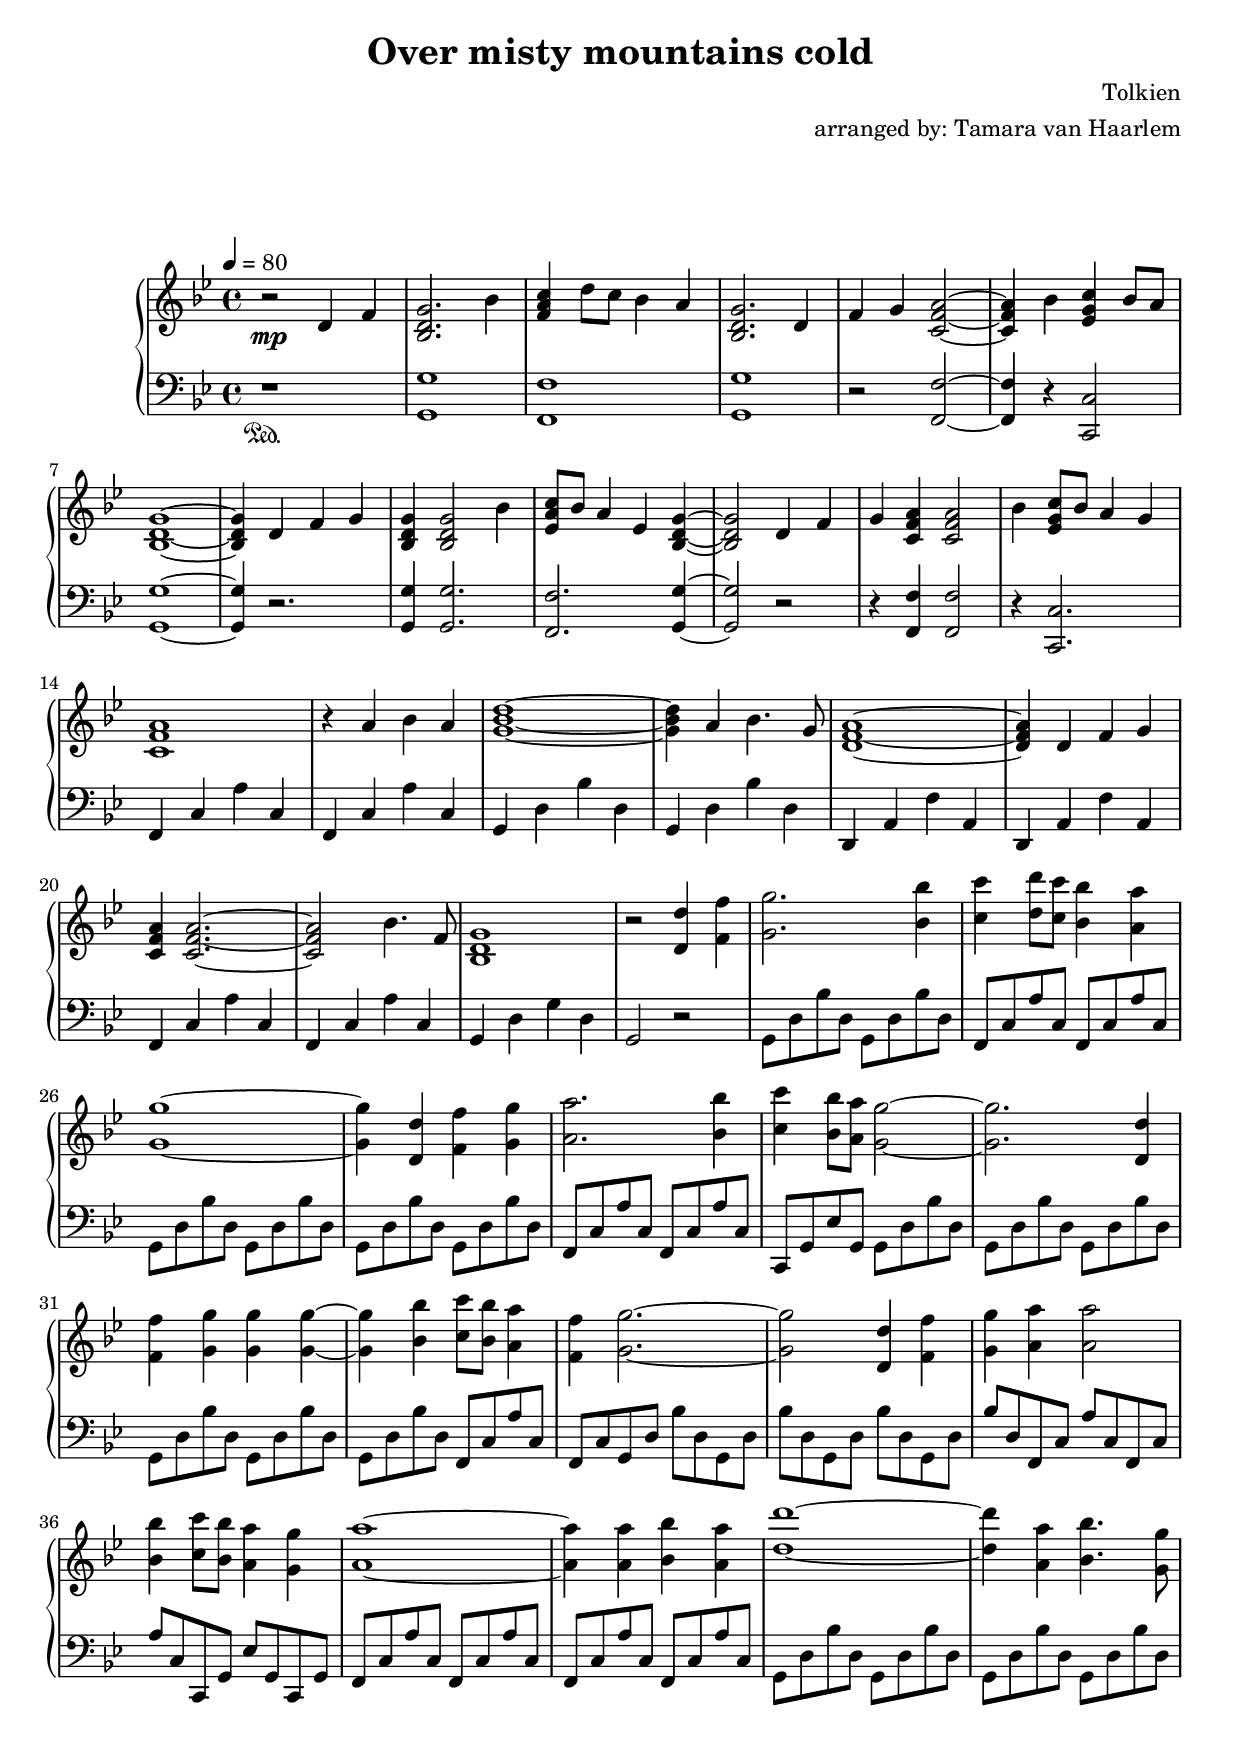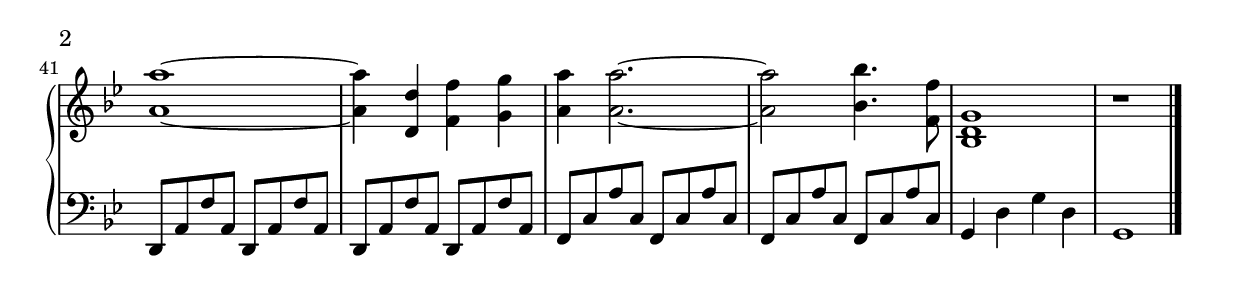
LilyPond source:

\include "articulate.ly"
\version "2.19.49"
%Association list of pitches to colors.
#(define color-mapping
  (list
    (cons (ly:make-pitch -1 0 -1/2) (x11-color 'orange))
    (cons (ly:make-pitch -1 0 0) (x11-color 'orange))
    (cons (ly:make-pitch -1 0 1/2) (x11-color 'orange))
    (cons (ly:make-pitch -1 1 -1/2) (x11-color 'orange))
    (cons (ly:make-pitch -1 1 0) (x11-color 'orange))
    (cons (ly:make-pitch -1 1 1/2) (x11-color 'orange))
    (cons (ly:make-pitch -1 2 -1/2) (x11-color 'orange))
    (cons (ly:make-pitch -1 2 0) (x11-color 'orange))
    (cons (ly:make-pitch -1 2 1/2) (x11-color 'orange))
    (cons (ly:make-pitch -1 3 -1/2) (x11-color 'DarkGreen))
    (cons (ly:make-pitch -1 3 0) (x11-color 'DarkGreen))
    (cons (ly:make-pitch -1 3 1/2) (x11-color 'DarkGreen))
    (cons (ly:make-pitch -1 4 -1/2) (x11-color 'DarkGreen))
    (cons (ly:make-pitch -1 4 0) (x11-color 'DarkGreen))
    (cons (ly:make-pitch -1 4 1/2) (x11-color 'DarkGreen))
    (cons (ly:make-pitch -1 5 -1/2) (x11-color 'DarkGreen))
    (cons (ly:make-pitch -1 5 0) (x11-color 'DarkGreen))
    (cons (ly:make-pitch -1 5 1/2) (x11-color 'DarkGreen))
    (cons (ly:make-pitch -1 6 -1/2) (x11-color 'DarkGreen))
    (cons (ly:make-pitch -1 6 0) (x11-color 'DarkGreen))
    (cons (ly:make-pitch -1 6 1/2) (x11-color 'DarkGreen))
    (cons (ly:make-pitch 0 0 -1/2) (x11-color 'red))
    (cons (ly:make-pitch 0 0 0) (x11-color 'red))
    (cons (ly:make-pitch 0 0 1/2) (x11-color 'red))
    (cons (ly:make-pitch 0 1 -1/2) (x11-color 'red))
    (cons (ly:make-pitch 0 1 0) (x11-color 'red))
    (cons (ly:make-pitch 0 1 1/2) (x11-color 'red))
    (cons (ly:make-pitch 0 2 -1/2) (x11-color 'red))
    (cons (ly:make-pitch 0 2 0) (x11-color 'red))
    (cons (ly:make-pitch 0 2 1/2) (x11-color 'red))
    (cons (ly:make-pitch 0 3 -1/2) (x11-color 'blue))
    (cons (ly:make-pitch 0 3 0) (x11-color 'blue))
    (cons (ly:make-pitch 0 3 1/2) (x11-color 'blue))
    (cons (ly:make-pitch 0 4 -1/2) (x11-color 'blue))
    (cons (ly:make-pitch 0 4 0) (x11-color 'blue))
    (cons (ly:make-pitch 0 4 1/2) (x11-color 'blue))
    (cons (ly:make-pitch 0 5 -1/2) (x11-color 'blue))
    (cons (ly:make-pitch 0 5 0) (x11-color 'blue))
    (cons (ly:make-pitch 0 5 1/2) (x11-color 'blue))
    (cons (ly:make-pitch 0 6 -1/2) (x11-color 'blue))
    (cons (ly:make-pitch 0 6 0) (x11-color 'blue))
    (cons (ly:make-pitch 0 6 1/2) (x11-color 'blue))
    (cons (ly:make-pitch 1 0 -1/2) (x11-color 'MediumPurple))
    (cons (ly:make-pitch 1 0 0) (x11-color 'MediumPurple))
    (cons (ly:make-pitch 1 0 1/2) (x11-color 'MediumPurple))
    (cons (ly:make-pitch 1 1 -1/2) (x11-color 'MediumPurple))
    (cons (ly:make-pitch 1 1 0) (x11-color 'MediumPurple))
    (cons (ly:make-pitch 1 1 1/2) (x11-color 'MediumPurple))
    (cons (ly:make-pitch 1 2 -1/2) (x11-color 'MediumPurple))
    (cons (ly:make-pitch 1 2 0) (x11-color 'MediumPurple))
    (cons (ly:make-pitch 1 2 1/2) (x11-color 'MediumPurple))
    (cons (ly:make-pitch 1 3 -1/2) (x11-color 'DeepPink))
    (cons (ly:make-pitch 1 3 0) (x11-color 'DeepPink))
    (cons (ly:make-pitch 1 3 1/2) (x11-color 'DeepPink))
    (cons (ly:make-pitch 1 4 -1/2) (x11-color 'DeepPink))
    (cons (ly:make-pitch 1 4 0) (x11-color 'DeepPink))
    (cons (ly:make-pitch 1 4 1/2) (x11-color 'DeepPink))
    (cons (ly:make-pitch 1 5 -1/2) (x11-color 'DeepPink))
    (cons (ly:make-pitch 1 5 0) (x11-color 'DeepPink))
    (cons (ly:make-pitch 1 5 1/2) (x11-color 'DeepPink))
    (cons (ly:make-pitch 1 6 -1/2) (x11-color 'DeepPink))
    (cons (ly:make-pitch 1 6 0) (x11-color 'DeepPink))
    (cons (ly:make-pitch 1 6 1/2) (x11-color 'DeepPink))))

%Compare pitch and alteration (not octave).
#(define (pitch-equals? p1 p2)
  (and
    (= (ly:pitch-octave p1) (ly:pitch-octave p2))
    (= (ly:pitch-alteration p1) (ly:pitch-alteration p2))
    (= (ly:pitch-notename p1) (ly:pitch-notename p2))))

#(define (pitch-to-color pitch)
  (let ((color (assoc pitch color-mapping pitch-equals?)))
    (if color
      (cdr color))))

#(define (color-notehead grob)
  (pitch-to-color
    (ly:event-property (event-cause grob) 'pitch)))

\include "predefined-guitar-fretboards.ly"
\version "2.19.49"
% voicetrainer: measures = 61
% voicetrainer: pages = 2
\header {
  title = "Over misty mountains cold"
  composer = "Tolkien"
  arranger = "arranged by: Tamara van Haarlem"
}

voicetrainerTempo = 80
voicetrainerKey = g

global= {
  \tempo 4=\voicetrainerTempo \time 4/4 \key g \minor
}

voiceStaff= \transpose g \voicetrainerKey \relative c' {
  \override NoteHead #'color = #color-notehead
  \global
}

cello= \transpose g \voicetrainerKey \relative c, {
  \global
  \clef bass
}

upperStaff= \transpose g \voicetrainerKey \relative c' {
  \global
  r2 d4 f |
  < bes, d g >2. bes'4 |
  < f a c > d'8 c bes4 a |
  < bes, d g >2. d4 |
  f g < c, f a >2~ |
  < c f a >4 bes' < es, g c > bes'8 a |
  < bes, d g >1~ |
  < bes d g >4 d f g |
  < bes, d g >4 < bes d g >2 bes'4 |
  < es, a c >8 bes' a4 es < bes d g >4~ |
  < bes d g >2 d4 f |

  \barNumberCheck #12

  g < c, f a > < c f a >2 |
  bes'4 < es, g c >8 bes' a4 g |
  < c, f a >1 |
  r4 a' bes a |
  < g bes d >1~ |
  < g bes d >4 a bes4. g8 |
  < d f a >1~ |
  < d f a >4 d f g |
  < c, f a >4 < c f a >2.~ |
  < c f a >2 bes'4. f8 |
  < bes, d g >1 |
  r2 < d d' >4 < f f' > |

  \barNumberCheck #24

  < g g' >2. < bes bes' >4 |
  < c c' > < d d' >8 < c c' > < bes bes' >4 < a a' > |
  < g g' >1~ |
  < g g' >4 < d d' > < f f' > < g g' > |

  \barNumberCheck #28

  < a a' >2. < bes bes' >4 |
  < c c' > < bes bes' >8 < a a' > < g g' >2~ |
  < g g' >2. < d d' >4 |
  < f f' > < g g' > < g g' > < g g' >~ |
  < g g' > < bes bes' > < c c' >8 < bes bes' > < a a' >4 |
  < f f' > < g g' >2.~ |
  < g g' >2 < d d' >4 < f f' > |
  < g g' > < a a' > < a a' >2 |

  \barNumberCheck #36

  < bes bes' >4 < c c' >8 < bes bes' > < a a' >4 < g g' > |
  < a a' >1~ |
  < a a' >4 < a a' > < bes bes' > < a a' > |
  < d d' >1~ |
  < d d' >4 < a a' > < bes bes' >4. < g g' >8 |
  < a a' >1~ |
  < a a' >4 < d, d' > < f f' > < g g' > |
  < a a' >4 < a a' >2.~ |
  < a a' >2 < bes bes' >4. < f f' >8 |
  < bes, d g >1 |
  r \bar "|."
}

lowerStaff= \transpose g \voicetrainerKey \relative c {
  \global
  \clef bass
  r1 |
  < g g' > |
  < f f' > |
  < g g' > |
  r2 < f f' >~ |
  < f f' >4 r < c c' >2 |
  < g' g' >1~ |
  < g g' >4 r2. |
  < g g' >4 < g g' >2. |
  < f f' >2. < g g' >4~ |
  < g g' >2 r |

  \barNumberCheck #12

  r4 < f f' > < f f' >2 |
  r4 < c c' >2. |
  \repeat unfold 2 { f4 c' a' c, | }
  \repeat unfold 2 { g d' bes' d, | }
  \repeat unfold 2 { d, a' f' a, | }
  \repeat unfold 2 { f c' a' c, | }
  g d' g d |
  g,2 r |

  \barNumberCheck #24

  \repeat unfold 2 { g8 d' bes' d, } |
  \repeat unfold 2 { f, c' a' c, } |
  \repeat unfold 4 { g d' bes' d, } |

  \barNumberCheck #28

  \repeat unfold 2 { f, c' a' c, } |
  c, g' es' g,
  \repeat unfold 6 { g d' bes' d, }
  f, c' a' c, |
  f, c' g d'
  \repeat unfold 3 { bes' d, g, d' } |
  bes' d, f, c' a' c, f, c' |

  \barNumberCheck #36

  a' c, c, g' es' g, c, g' |
  \repeat unfold 4 { f c' a' c, } |
  \repeat unfold 4 { g d' bes' d, } |
  \repeat unfold 4 { d, a' f' a, } |
  \repeat unfold 4 { f c' a' c, } |
  g4 d' g d |
  g,1 \bar "|."

}

pianoDynamics = {
  s1\mp
}

pianoPedal = {
  s1\sustainOn
}

myChords= \chordmode {
  \transpose g \voicetrainerKey {
  }
}

% sheetonly start
\book {
  \score {
    <<
      \new ChordNames { \myChords }
      \new FretBoards { \myChords }
      \new Staff = "voice" <<
        \set Staff.instrumentName = \markup { "Voice" }
        \set Staff.shortInstrumentName = \markup { "V." }
        \voiceStaff
        \addlyrics {
        }
      >>
      \new Staff = "cello" <<
        \set Staff.instrumentName = \markup { "ViolonCello" }
        \set Staff.shortInstrumentName = \markup { "C." }
        \cello
      >>
      \new PianoStaff = "piano" <<
        \new Staff {
          \set Staff.midiInstrument = "acoustic grand"
          \removeWithTag midi \upperStaff
        }
        \new Dynamics \pianoDynamics
        \new Staff {
          \set Staff.midiInstrument = "acoustic grand"
          \removeWithTag midi \lowerStaff
        }
        \new Dynamics \pianoPedal
      >>
    >>
    \layout {
      \context {
        \Staff \RemoveEmptyStaves
        \override VerticalAxisGroup #'remove-first = ##t
      }
      \context {
        \PianoStaff
        \accepts Dynamics
      }
    }
  }
}
% sheetonly end
% midionly start
\book {
  \score {
    \unfoldRepeats \articulate <<
      % instrument start voice
      \new Staff = "voice" <<
        \set Staff.instrumentName = \markup { "Voice" }
        \set Staff.shortInstrumentName = \markup { "V." }
        \set Staff.midiInstrument = "choir aahs"
        \voiceStaff
      >>
      % instrument end voice
      % instrument start cello
      \new Staff = "cello" <<
        \set Staff.instrumentName = \markup { "ViolonCello" }
        \set Staff.shortInstrumentName = \markup { "C." }
        \set Staff.midiInstrument = "cello"
        \cello
      >>
      % instrument end cello
      % instrument start piano
      \new PianoStaff = "piano" <<
        \new Staff {
          \set Staff.midiInstrument = "acoustic grand"
          \new Voice <<
            \new Dynamics \pianoDynamics
            \upperStaff
            \new Dynamics \pianoPedal
          >>
        }
        \new Staff {
          \set Staff.midiInstrument = "acoustic grand"
          \new Voice <<
            \new Dynamics \pianoDynamics
            \lowerStaff
            \new Dynamics \pianoPedal
          >>
        }
      >>
      % instrument end piano
      % instrument start metronome
      \new DrumStaff {
        \drummode {
          \global
          \repeat unfold 61 {
            hiwoodblock4 lowoodblock wbl wbl
          }
        }
      }
      % instrument end metronome
    >>
    \midi {
      \context {
        \type "Performer_group"
        \name Dynamics
        \consists "Dynamic_performer"
        \consists "Piano_pedal_performer"
      }
      \context {
        \Voice
        \accepts Dynamics
      }
    }
  }
}
% midionly end

